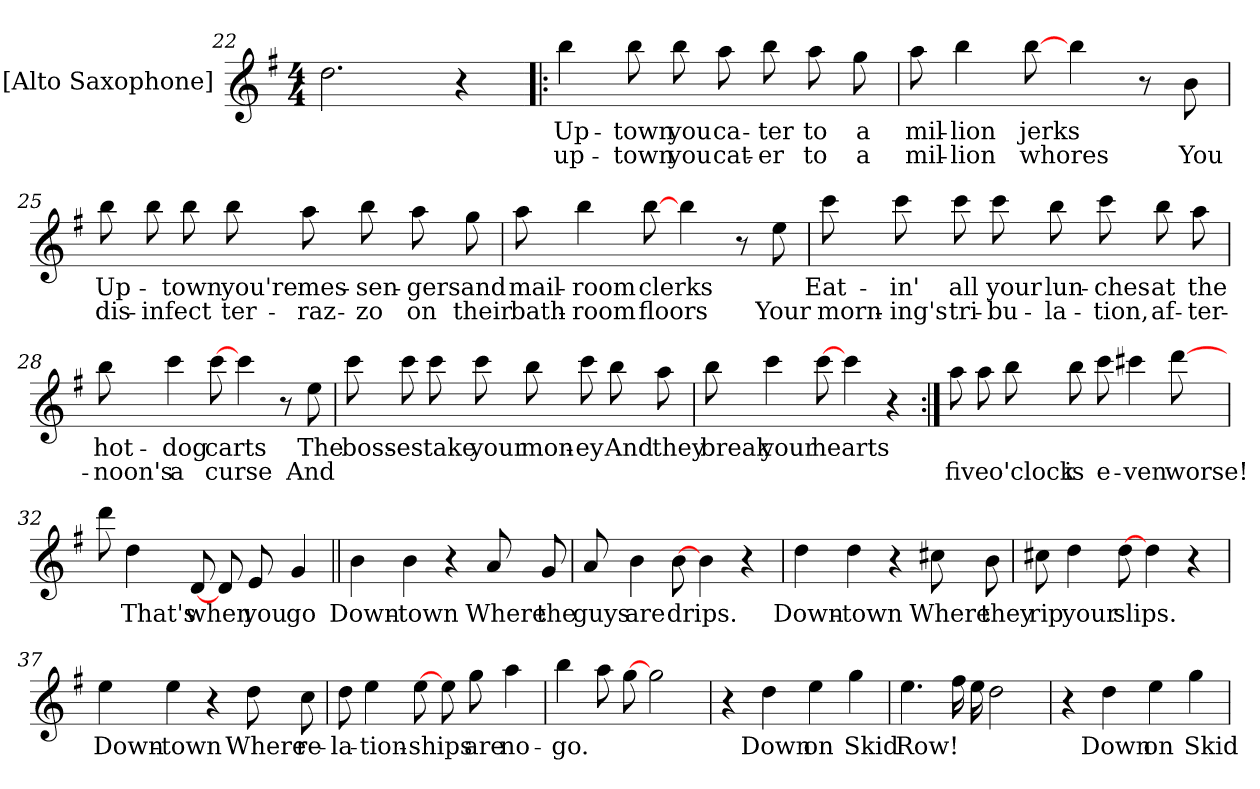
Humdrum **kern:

**kern	**text	**text
*part1	*part1	*part1
*staff1	*staff1	*staff1
*I"[Alto Saxophone]	*	*
*I'A Sax	*	*
*clefG2	*	*
*ITrd5c9	*	*
*k[b-e-]	*	*
*B-:	*	*
*M4/4	*	*
=22	=22	=22
2.f	.	.
4r	.	.
=23!|:	=23!|:	=23!|:
4dd	-Up-	-up-
8ddL	-town	-town
8dd	-you	-you
8ccL	-ca-	-cat-
8dd	-ter	-er
8cc	-to	-to
8b-	-a	-a
=24	=24	=24
8ccL	-mil-	-mil-
4dd	-lion	-lion
[8dd	-jerks	-whores
4dd	.	.
8r	.	.
8d	.	-You
!!LO:LB:g=z
=25	=25	=25
8ddL	-Up-	-dis-
8dd	.	-infect
8dd	-town	.
8dd	-you're	-ter-
8ccL	-mes-	-raz-
8dd	-sen-	-zo
8cc	-gers	-on
8b-	-and	-their
=26	=26	=26
8ccL	-mail-	-bath-
4dd	-room	-room
[8dd	-clerks	-floors
4dd	.	.
8r	.	.
8g	.	-Your
=27	=27	=27
8ee-L	-Eat-	-morn-
8ee-	-in'	-ing's
8ee-	-all	-tri-
8ee-	-your	-bu-
8ddL	-lun-	-la-
8ee-	-ches	-tion,
8dd	-at	-af-
8cc	-the	-ter-
=28	=28	=28
8ddL	-hot-	-noon's
4ee-	-dog	-a
[8ee-	-carts	-curse
4ee-	.	.
8r	.	.
8g	-The	-And
!!LO:LB:g=z
=29	=29	=29
8ee-L	-boss-	.
8ee-	-es	.
8ee-	-take	.
8ee-	-your	.
8ddL	-mon-	.
8ee-	-ey	.
8dd	-And	.
8cc	-they	.
=30	=30	=30
8ddL	-break	.
4ee-	-your	.
[8ee-	-hearts	.
4ee-	.	.
4r	.	.
=31:|!	=31:|!	=31:|!
8ccL	.	-five
8cc	.	.
8dd	.	-o'clock
8dd	.	-is
8ee-L	.	-e-
4ee	.	-ven
[8ff	.	-worse!
=32	=32	=32
8ffL	.	.
4f	-That's	.
[8F	-when	.
8FL	.	.
8G	-you	.
4B-	-go	.
=33||	=33||	=33||
4d	-Down-	.
4d	-town	.
4r	.	.
8cL	-Where	.
8B-	-the	.
=34	=34	=34
8cL	-guys	.
4d	-are	.
[8d	-drips.	.
4d	.	.
4r	.	.
=35	=35	=35
4f	-Down-	.
4f	-town	.
4r	.	.
8eL	-Where	.
8d	-they	.
=36	=36	=36
8eL	-rip	.
4f	-your	.
[8f	-slips.	.
4f	.	.
4r	.	.
=37	=37	=37
4g	-Down-	.
4g	-town	.
4r	.	.
8fL	-Where	.
8e-	-re-	.
=38	=38	=38
8fL	-la-	.
4g	-tion-	.
[8g	-ships	.
8gL	.	.
8b-	-are	.
4cc	-no-	.
=39	=39	=39
4dd	-go.	.
8ccL	.	.
[8b-	.	.
2b-	.	.
=40	=40	=40
4r	.	.
4f	-Down	.
4g	-on	.
4b-	-Skid	.
=41	=41	=41
4.g	-Row!	.
16a	.	.
16g	.	.
2f	.	.
=42	=42	=42
4r	.	.
4f	-Down	.
4g	-on	.
4b-	-Skid	.
=	=	=
*-	*-	*-
